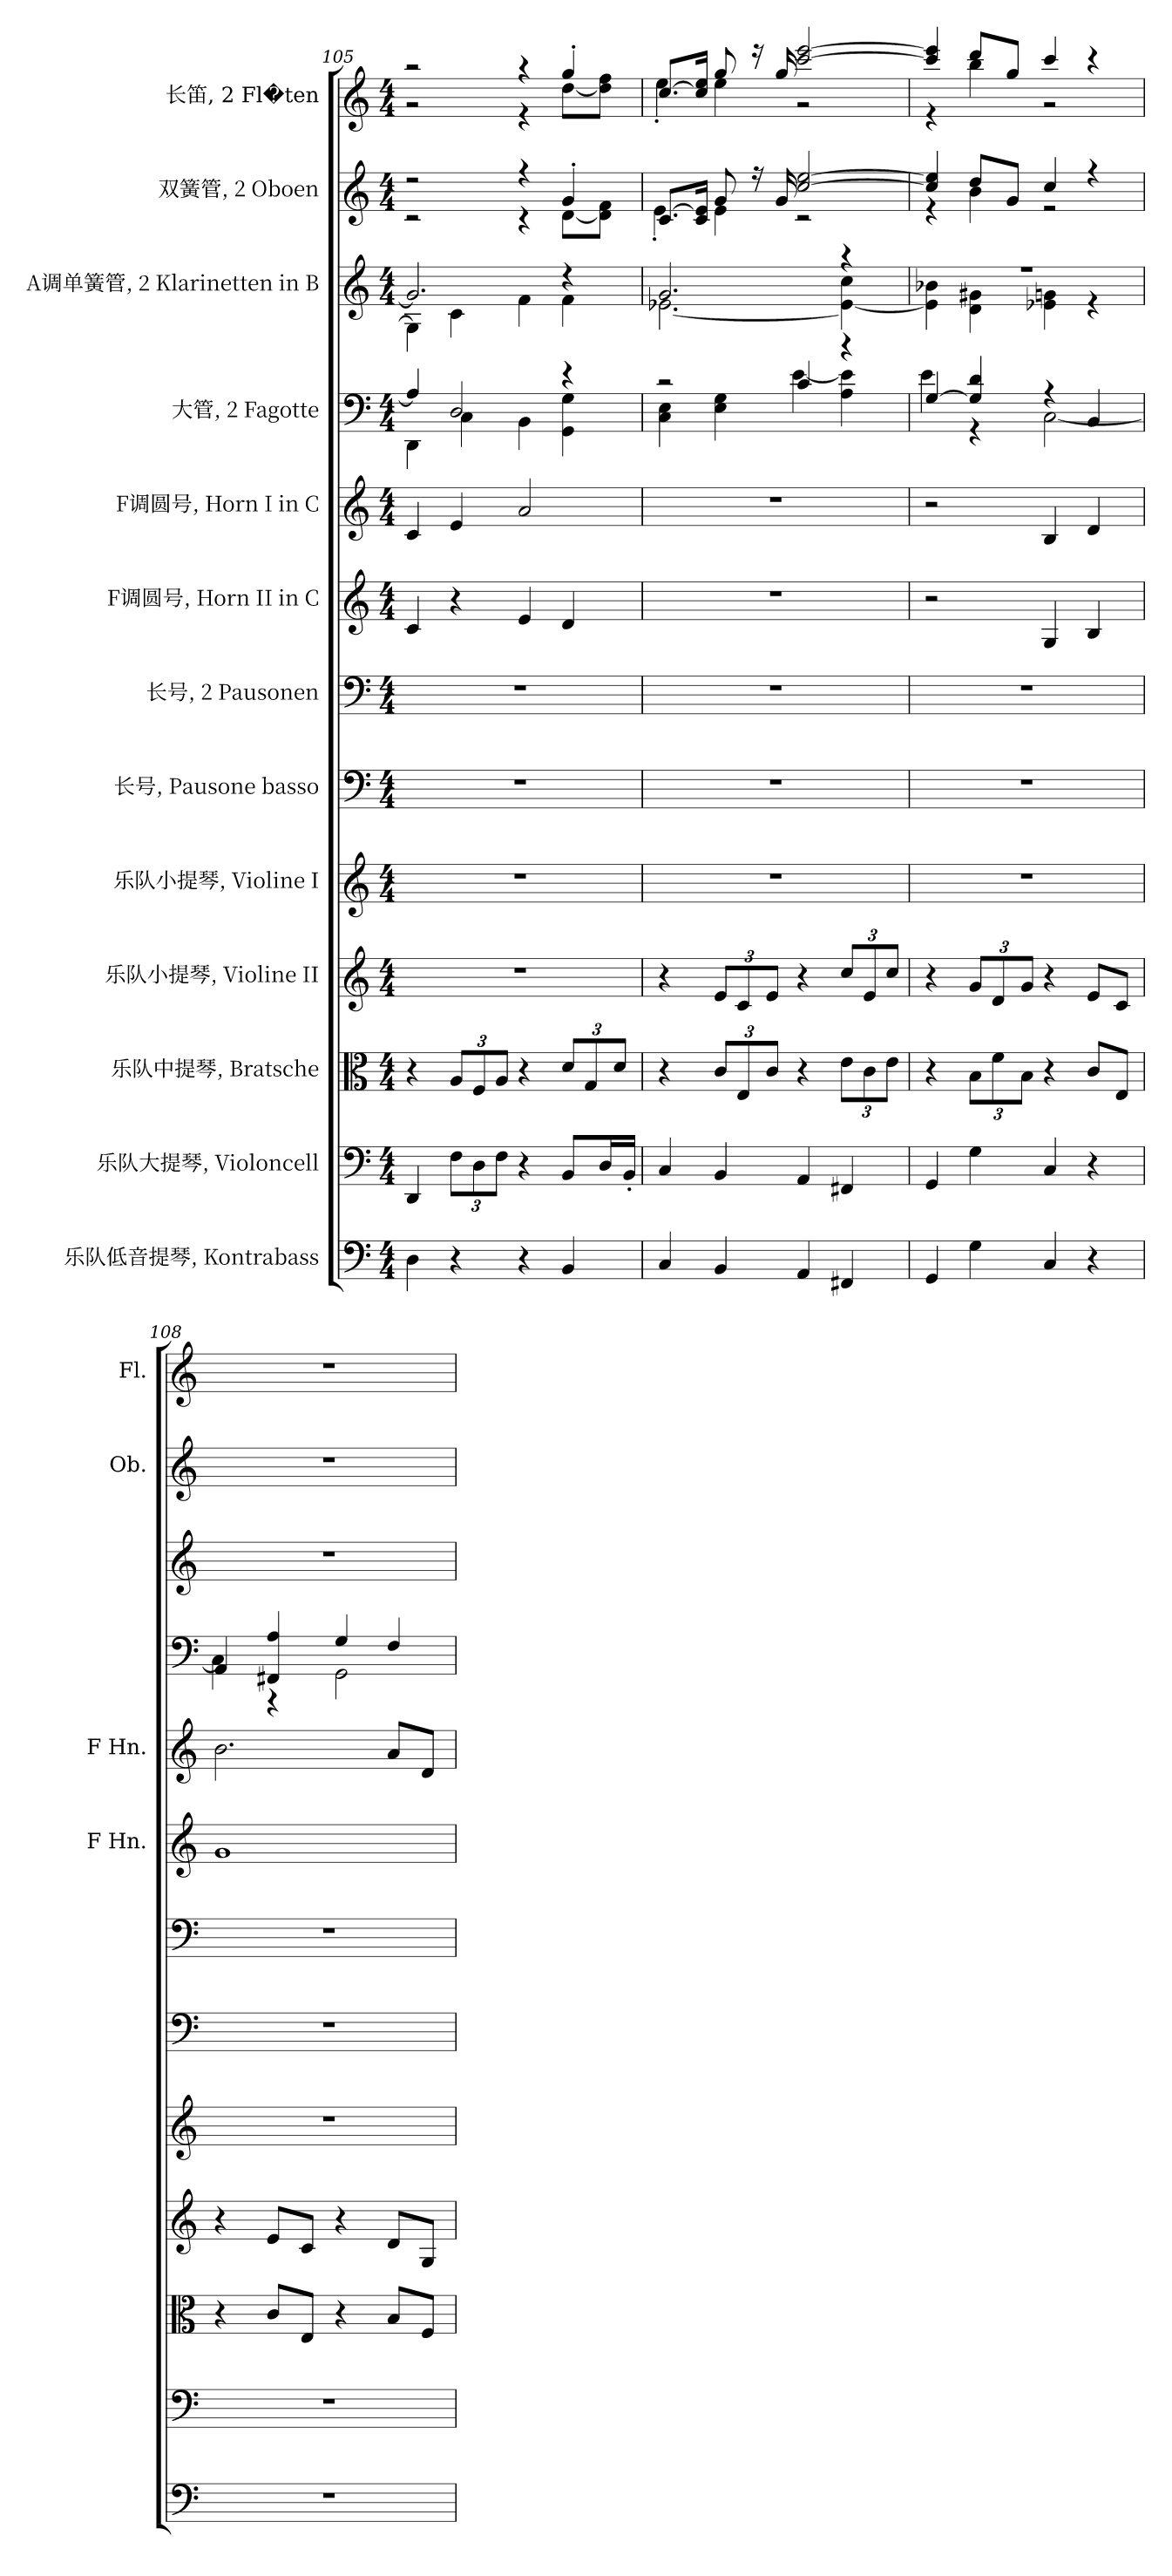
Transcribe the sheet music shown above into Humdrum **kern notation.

**kern	**kern	**kern	**kern	**kern	**kern	**kern	**kern	**kern	**kern	**kern	**kern	**kern
*part13	*part12	*part11	*part10	*part9	*part8	*part7	*part6	*part5	*part4	*part3	*part2	*part1
*staff13	*staff12	*staff11	*staff10	*staff9	*staff8	*staff7	*staff6	*staff5	*staff4	*staff3	*staff2	*staff1
*I"乐队低音提琴, Kontrabass	*I"乐队大提琴, Violoncell	*I"乐队中提琴, Bratsche	*I"乐队小提琴, Violine II	*I"乐队小提琴, Violine I	*I"长号, Pausone basso	*I"长号, 2 Pausonen	*I"F调圆号, Horn II in C	*I"F调圆号, Horn I in C	*I"大管, 2 Fagotte	*I"A调单簧管, 2 Klarinetten in B	*I"双簧管, 2 Oboen	*I"长笛, 2 Fl�ten
*	*	*	*	*	*	*	*I'F Hn.	*I'F Hn.	*	*	*I'Ob.	*I'Fl.
!!LO:PB:g=z
*clefF4	*clefF4	*clefC3	*clefG2	*clefG2	*clefF4	*clefF4	*clefG2	*clefG2	*clefF4	*clefG2	*clefG2	*clefG2
*ITrd7c12	*	*	*	*	*	*	*ITrd4c7	*ITrd4c7	*	*ITrd2c3	*	*
*k[]	*k[]	*k[]	*k[]	*k[]	*k[]	*k[]	*k[b-]	*k[b-]	*k[]	*k[f#c#g#]	*k[]	*k[]
*M4/4	*M4/4	*M4/4	*M4/4	*M4/4	*M4/4	*M4/4	*M4/4	*M4/4	*M4/4	*M4/4	*M4/4	*M4/4
=105	=105	=105	=105	=105	=105	=105	=105	=105	=105	=105	=105	=105
*	*	*	*	*	*	*	*	*	*^	*^	*^	*^
4DD\	4DD/	4r	1r	1r	1r	1r	4F/	4F/	4A/]	4DD\	2.e#/]	4E#\]	2r	2r	2r	2r
*	*Xbrackettup	*Xbrackettup	*	*	*	*	*	*	*	*	*	*	*	*	*	*
4r	12F\L	12A/L	.	.	.	.	4r	4A/	2D/	4C\	.	4A\	.	.	.	.
.	12D\	12F/	.	.	.	.	.	.	.	.	.	.	.	.	.	.
.	12F\J	12A/J	.	.	.	.	.	.	.	.	.	.	.	.	.	.
4r	4r	4r	.	.	.	.	4A/	2d/	.	4BB\	.	4d\	4r	4r	4r	4r
4BBB/	8BB/L	12d/L	.	.	.	.	4G/	.	4r	4GG\ 4G\	4r	4d\	4g'/	[8d\L	4gg'/	[8dd\L
.	.	12G/	.	.	.	.	.	.	.	.	.	.	.	.	.	.
.	16D/L	.	.	.	.	.	.	.	.	.	.	.	.	8d\] 8f\J	.	8dd\] 8ff\J
.	.	12d/J	.	.	.	.	.	.	.	.	.	.	.	.	.	.
.	16BB'/JJ	.	.	.	.	.	.	.	.	.	.	.	.	.	.	.
=106	=106	=106	=106	=106	=106	=106	=106	=106	=106	=106	=106	=106	=106	=106	=106	=106
4CC/	4C/	4r	4r	1r	1r	1r	1r	1r	2r	4C\ 4E\	2.e/	[2.cn\	[8.c/L	4e'\	[8.cc/L	4ee'\
.	.	.	.	.	.	.	.	.	.	.	.	.	16c/] 16e/Jk	.	16cc/] 16ee/Jk	.
*	*	*	*Xbrackettup	*	*	*	*	*	*	*	*	*	*	*	*	*
4BBB/	4BB/	12c/L	12e/L	.	.	.	.	.	.	4E\ 4G\	.	.	8g/	4e\	8gg/	4ee\
.	.	12E/	12c/	.	.	.	.	.	.	.	.	.	.	.	.	.
.	.	.	.	.	.	.	.	.	.	.	.	.	16r	.	16r	.
.	.	12c/J	12e/J	.	.	.	.	.	.	.	.	.	.	.	.	.
.	.	.	.	.	.	.	.	.	.	.	.	.	16g/	.	16gg/	.
4AAA/	4AA/	4r	4r	.	.	.	.	.	4c/	[4e\	.	.	[2cc/ [2ee/	2r	[2ccc/ [2eee/	2r
4FFF#X/	4FF#X/	12e\L	12cc/L	.	.	.	.	.	4r	4A\ 4e\]	4r	4c\_ 4a\	.	.	.	.
.	.	12c\	12e/	.	.	.	.	.	.	.	.	.	.	.	.	.
.	.	12e\J	12cc/J	.	.	.	.	.	.	.	.	.	.	.	.	.
=107	=107	=107	=107	=107	=107	=107	=107	=107	=107	=107	=107	=107	=107	=107	=107	=107
4GGG/	4GG/	4r	4r	1r	1r	1r	2r	2r	[4G/	4e\	1r	4c\] 4gn\	4cc/] 4ee/]	4r	4ccc/] 4eee/]	4r
4GG\	4G\	12B\L	12g/L	.	.	.	.	.	4G/] 4d/	4r	.	4B\ 4e#X\	8dd/L	4b\	8ddd/L	4bb\
.	.	12f\	12d/	.	.	.	.	.	.	.	.	.	.	.	.	.
.	.	.	.	.	.	.	.	.	.	.	.	.	8g/J	.	8gg/J	.
.	.	12B\J	12g/J	.	.	.	.	.	.	.	.	.	.	.	.	.
4CC/	4C/	4r	4r	.	.	.	4C/	4E/	4r	[2C\	.	4cn\ 4en\	4cc/	2r	4ccc/	2r
4r	4r	8c/L	8e/L	.	.	.	4E/	4G/	4BB/	.	.	4r	4r	.	4r	.
.	.	8E/J	8c/J	.	.	.	.	.	.	.	.	.	.	.	.	.
*	*	*	*	*	*	*	*	*	*	*	*v	*v	*	*	*v	*v
*	*	*	*	*	*	*	*	*	*	*	*	*v	*v	*
=108	=108	=108	=108	=108	=108	=108	=108	=108	=108	=108	=108	=108	=108
1r	1r	4r	4r	1r	1r	1r	1c	2.e\	4AA/	4C\]	1r	1r	1r
.	.	8c/L	8e/L	.	.	.	.	.	4FF#X/ 4A/	4r	.	.	.
.	.	8E/J	8c/J	.	.	.	.	.	.	.	.	.	.
.	.	4r	4r	.	.	.	.	.	4G/	2GG\	.	.	.
.	.	8B/L	8d/L	.	.	.	.	8d/L	4F/	.	.	.	.
.	.	8F/J	8G/J	.	.	.	.	8G/J	.	.	.	.	.
*	*	*	*	*	*	*	*	*	*v	*v	*	*	*
=	=	=	=	=	=	=	=	=	=	=	=	=
*-	*-	*-	*-	*-	*-	*-	*-	*-	*-	*-	*-	*-
